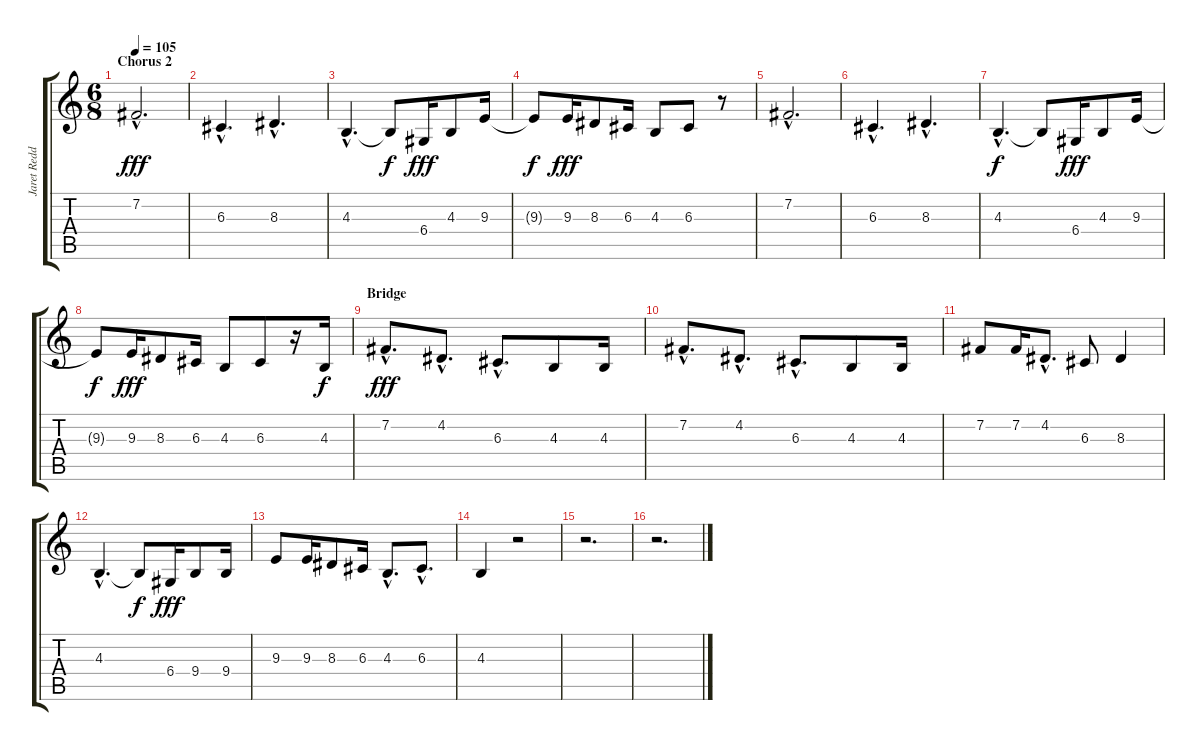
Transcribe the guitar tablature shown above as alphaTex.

\track ("Jaret Reddick - Vocals" "Jaret Redd") {instrument lead2sawtooth}
\staff {score tabs}
\tuning (E4 B3 G3 D3 A2 E2) {hide}
\ts (6 8)
\section ("" "Chorus 2")
\tempo 105
\clef g2
\ks c
7.2{hac}.2{d dy fff} |
6.3{hac}.4{d} 8.3{hac}.4{d} |
4.3{hac}.4{d} 4.3{t}.8{dy f} 6.4.16{dy fff} 4.3.8 9.3.16 |
9.3{t}.8{dy f} 9.3.16{dy fff} 8.3.8 6.3.16 4.3.8 6.3.8 r.8 |
7.2{hac}.2{d} |
6.3{hac}.4{d} 8.3{hac}.4{d} |
4.3{hac}.4{d dy f} 4.3{t}.8 6.4.16{dy fff} 4.3.8 9.3.16 |
9.3{t}.8{dy f} 9.3.16{dy fff} 8.3.8 6.3.16 4.3.8 6.3.8 r.16 4.3.16{dy f} |
\section ("" "Bridge")
7.2{hac}.8{d dy fff} 4.2{hac}.8{d} 6.3{hac}.8{d} 4.3.8 4.3.16 |
7.2{hac}.8{d} 4.2{hac}.8{d} 6.3{hac}.8{d} 4.3.8 4.3.16 |
7.2.8 7.2.16 4.2{hac}.8{d} 6.3.8 8.3.4 |
4.3{hac}.4{d} 4.3{t}.8{dy f} 6.4.16{dy fff} 9.4.8 9.4.16 |
9.3.8 9.3.16 8.3.8 6.3.16 4.3{hac}.8{d} 6.3{hac}.8{d} |
4.3.4 r.2 |
r.2{d} |
r.2{d}
